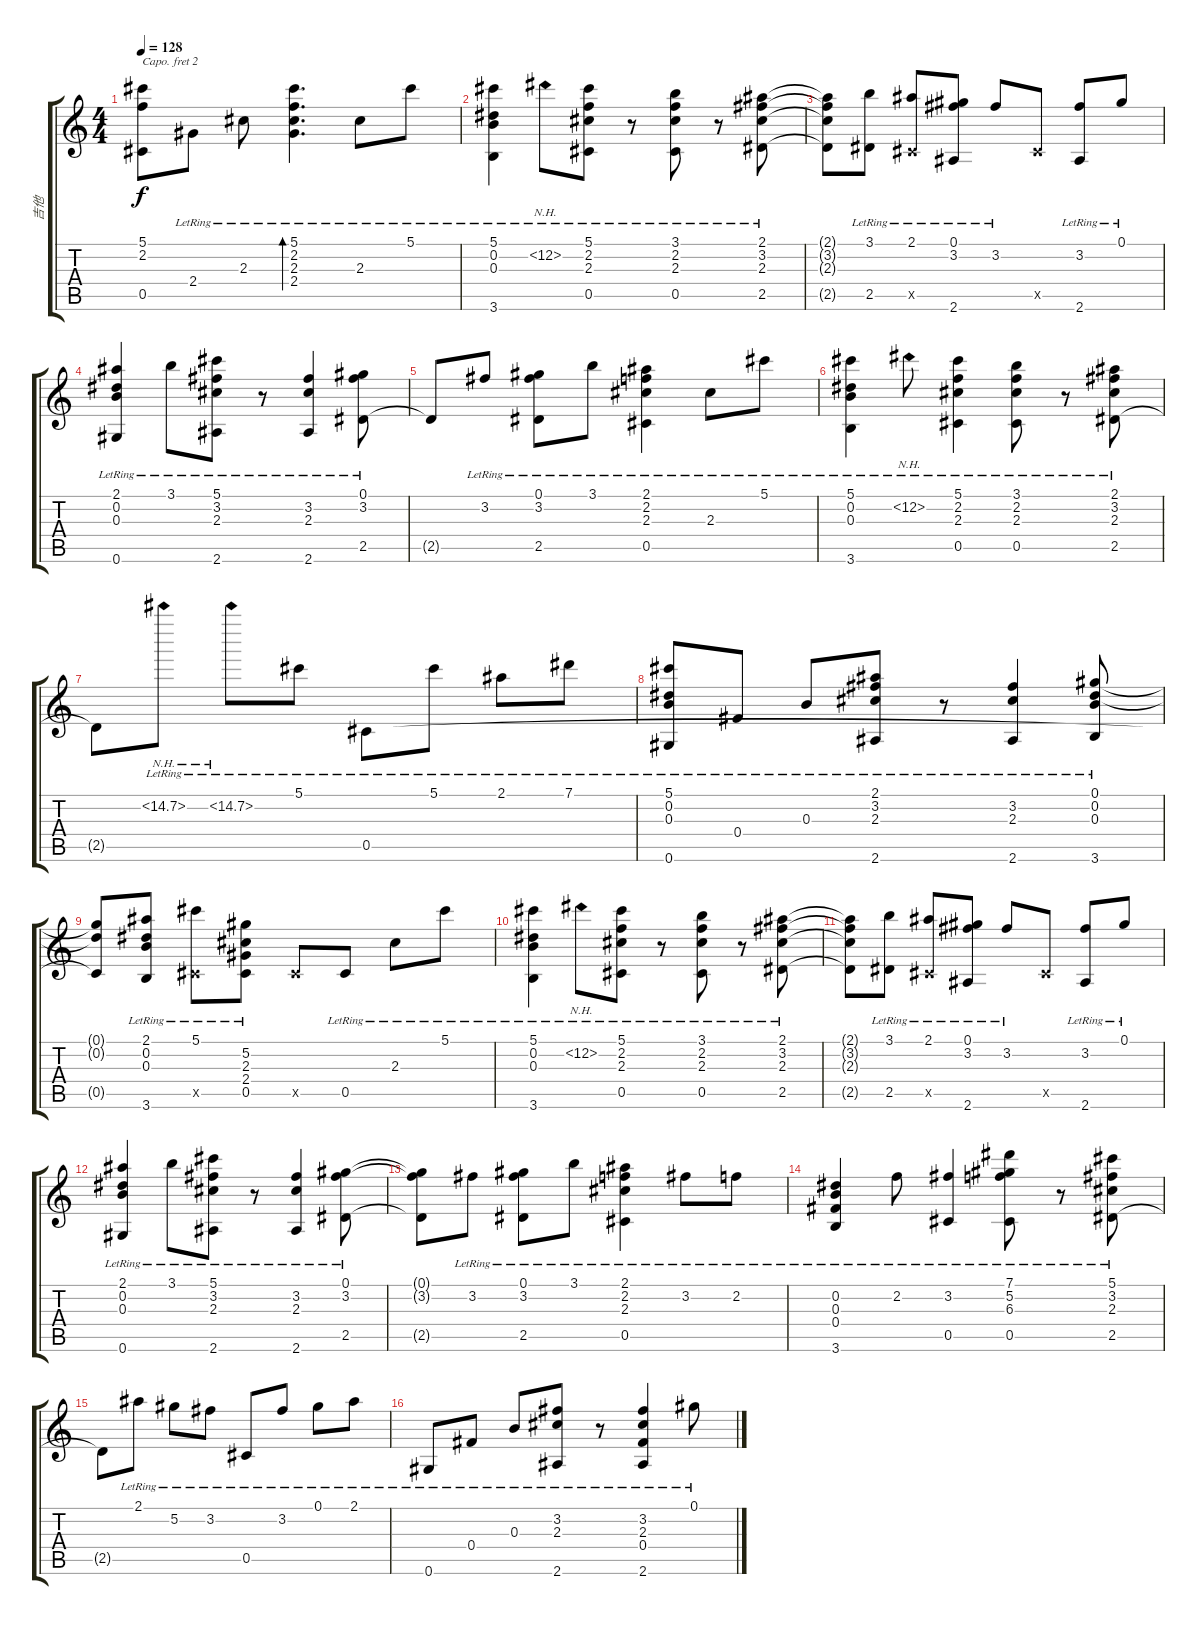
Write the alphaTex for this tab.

\track ("吉他" "吉他") {instrument acousticguitarsteel}
\staff {score tabs}
\capo 2
\tuning (Gb4 Db4 A3 E3 B2 Gb2) {hide}
\ts (4 4)
\tempo 128
\clef g2
\ks c
(5.1{t} 2.2{t} 0.5{t}).8{dy f} 2.4{lr}.8 2.3{lr}.8 (5.1{lr} 2.2{lr} 2.3{lr} 2.4{lr}).4{d bd 60} 2.3{lr}.8 5.1{lr}.8 |
(5.1{lr} 0.2{lr} 0.3{lr} 3.6{lr}).4 12.2{nh lr}.8 (5.1{lr} 2.2{lr} 2.3{lr} 0.5{lr}).8 r.8 (3.1{lr} 2.2{lr} 2.3{lr} 0.5{lr}).8 r.8 (2.1{lr} 3.2{lr} 2.3{lr} 2.5{lr}).8 |
(2.1{t} 3.2{t} 2.3{t} 2.5{t}).8 (3.1{lr} 2.5{lr}).8 (2.1{lr} 0.5{x}).8 (0.1{lr} 3.2{lr} 2.6{lr}).8 3.2{lr}.8 0.5{x}.8 (3.2{lr} 2.6{lr}).8 0.1{lr}.8 |
(2.1{lr} 0.2{lr} 0.3{lr} 0.6{lr}).4 3.1{lr}.8 (5.1{lr} 3.2{lr} 2.3{lr} 2.6{lr}).8 r.8 (3.2{lr} 2.3{lr} 2.6{lr}).4 (0.1{lr} 3.2{lr} 2.5{lr}).8 |
2.5{t}.8 3.2{lr}.8 (0.1{lr} 3.2{lr} 2.5{lr}).8 3.1{lr}.8 (2.1{lr} 2.2{lr} 2.3{lr} 0.5{lr}).4 2.3{lr}.8 5.1{lr}.8 |
(5.1{lr} 0.2{lr} 0.3{lr} 3.6{lr}).4 12.2{nh lr}.8 (5.1{lr} 2.2{lr} 2.3{lr} 0.5{lr}).4 (3.1{lr} 2.2{lr} 2.3{lr} 0.5{lr}).8 r.8 (2.1{lr} 3.2{lr} 2.3{lr} 2.5{lr}).8 |
2.5{t}.8 15.2{nh lr}.8 14.2{nh lr}.8 5.1{lr}.8 0.5{lr}.8 5.1{lr}.8 2.1{lr}.8 7.1{lr}.8 |
(5.1{lr} 0.2{lr} 0.3{lr} 0.6{lr}).8 0.4{lr}.8 0.3{lr}.8 (2.1{lr} 3.2{lr} 2.3{lr} 2.6{lr}).8 r.8 (3.2{lr} 2.3{lr} 2.6{lr}).4 (0.1{lr} 0.2{lr} 0.3{lr} 3.6{lr}).8 |
(0.1{t} 0.2{t} 0.5{t}).8 (2.1{lr} 0.2{lr} 0.3{lr} 3.6{lr}).8 (5.1{lr} 0.5{x}).8 (5.2{lr} 2.3{lr} 2.4{lr} 0.5{lr}).8 0.5{x}.8 0.5{lr}.8 2.3{lr}.8 5.1{lr}.8 |
(5.1{lr} 0.2{lr} 0.3{lr} 3.6{lr}).4 12.2{nh lr}.8 (5.1{lr} 2.2{lr} 2.3{lr} 0.5{lr}).8 r.8 (3.1{lr} 2.2{lr} 2.3{lr} 0.5{lr}).8 r.8 (2.1{lr} 3.2{lr} 2.3{lr} 2.5{lr}).8 |
(2.1{t} 3.2{t} 2.3{t} 2.5{t}).8 (3.1{lr} 2.5{lr}).8 (2.1{lr} 0.5{x}).8 (0.1{lr} 3.2{lr} 2.6{lr}).8 3.2{lr}.8 0.5{x}.8 (3.2{lr} 2.6{lr}).8 0.1{lr}.8 |
(2.1{lr} 0.2{lr} 0.3{lr} 0.6{lr}).4 3.1{lr}.8 (5.1{lr} 3.2{lr} 2.3{lr} 2.6{lr}).8 r.8 (3.2{lr} 2.3{lr} 2.6{lr}).4 (0.1{lr} 3.2{lr} 2.5{lr}).8 |
(0.1{t} 3.2{t} 2.5{t}).8 3.2{lr}.8 (0.1{lr} 3.2{lr} 2.5{lr}).8 3.1{lr}.8 (2.1{lr} 2.2{lr} 2.3{lr} 0.5{lr}).4 3.2{lr}.8 2.2{lr}.8 |
(0.2{lr} 0.3{lr} 0.4{lr} 3.6{lr}).4 2.2{lr}.8 (3.2{lr} 0.5{lr}).4 (7.1{lr} 5.2{lr} 6.3{lr} 0.5{lr}).8 r.8 (5.1{lr} 3.2{lr} 2.3{lr} 2.5{lr}).8 |
2.5{t}.8 2.1{lr}.8 5.2{lr}.8 3.2{lr}.8 0.5{lr}.8 3.2{lr}.8 0.1{lr}.8 2.1{lr}.8 |
0.6{lr}.8 0.4{lr}.8 0.3{lr}.8 (3.2{lr} 2.3{lr} 2.6{lr}).8 r.8 (3.2{lr} 2.3{lr} 0.4{lr} 2.6{lr}).4 0.1{lr}.8
